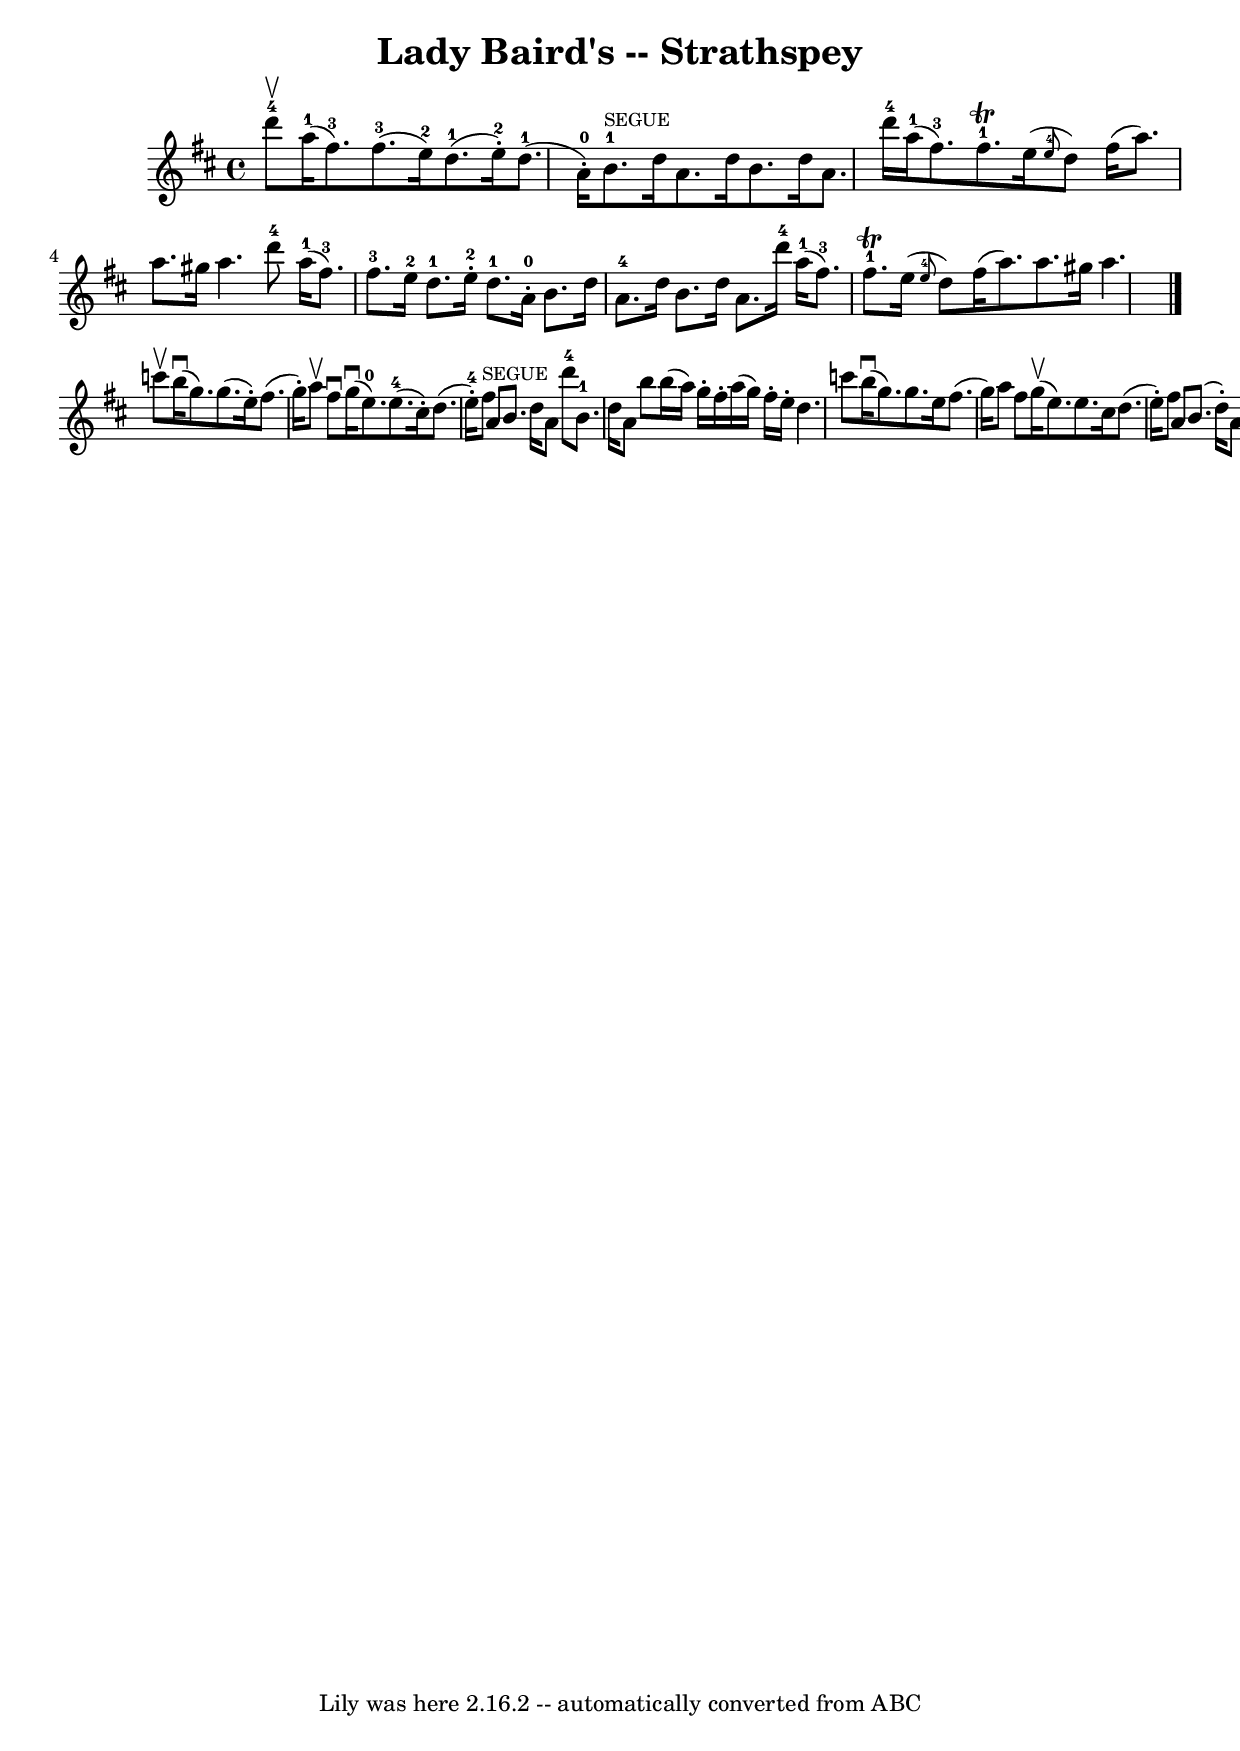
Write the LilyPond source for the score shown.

\version "2.16.2"
\include "Mammoth.ily"
\header {
  %% book = "Ryan's Mammoth Collection"
  crossRefNumber = "1"
  footnotes = "\\\\161 961"
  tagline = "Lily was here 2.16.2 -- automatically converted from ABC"
  title = "Lady Baird's -- Strathspey"

}
voicedefault =  {


  \override Staff.TimeSignature #'style = #'C
  \time 4/4 
  \key d \major
  d'''8-4^\upbow |
  a''16-1(
  fis''8.-3) fis''8.-3(e''16-2) d''8.-1(e''16 
  -2-.) d''8.-1(a'16-0-.)   |
  b'8.-1^\segue   
  d''16 a'8. d''16 b'8. d''16 a'8. d'''16-4   |
  
  a''16-1(fis''8.-3) fis''8.-1^\trill e''16 (\grace {    
    e''8-4 
  } d''8) fis''16 (a''8.) a''8. gis''16 a''4.    
  d'''8-4   |
  a''16-1(fis''8.-3) fis''8.-3   
  e''16-2 d''8.-1 e''16-2-. d''8.-1 a'16-0-.   
  |
  b'8. d''16 a'8.-4 d''16 b'8. d''16 a'8.    
  d'''16-4   |
  a''16-1(fis''8.-3) fis''8. 
  -1^\trill e''16 (\grace { e''8-4 
			  } d''8) fis''16 (
  a''8.) a''8. gis''16 a''4.    \bar "|." c'''8^\upbow |
  
  b''16^\downbow(g''8.) g''8. (e''16 -.) fis''8. (g''16 -. 
  -) a''8^\upbow fis''8^\downbow   |
  g''16^\downbow(e''8.-0 
  -) e''8.-4(cis''16 -.) d''8. (e''16-4-.) fis''8^\segue a'8    |
  b'8. d''16 a'8 d'''8-4 b'8.-1 
  d''16 a'8 b''8    |
  b''16 (a''16) g''16 -. fis''16 
  -. a''16 (g''16) fis''16 -. e''16 -. d''4. c'''8    |
  
  b''16^\downbow(g''8.) g''8. e''16 fis''8. (g''16) a''8 
  fis''8    |
  g''16^\upbow(e''8.) e''8. cis''16 d''8. 
  (e''16 -.) fis''8 a'8    |
  b'8. (d''16 -.) a'8    
  d'''8-4 b'8.^\upbow(d''16 -.) a'8 b''8    |
  b''16 (
  a''16) g''16 -. fis''16 -. a''16 (g''16) fis''16 -. e''16 
  -. d''4.    \bar "|."   

}

\score{
  <<

    \context Staff="default"
    {
      \voicedefault 
      
    }

  >>
  \layout {
    
  }
  \midi {
  }

}
